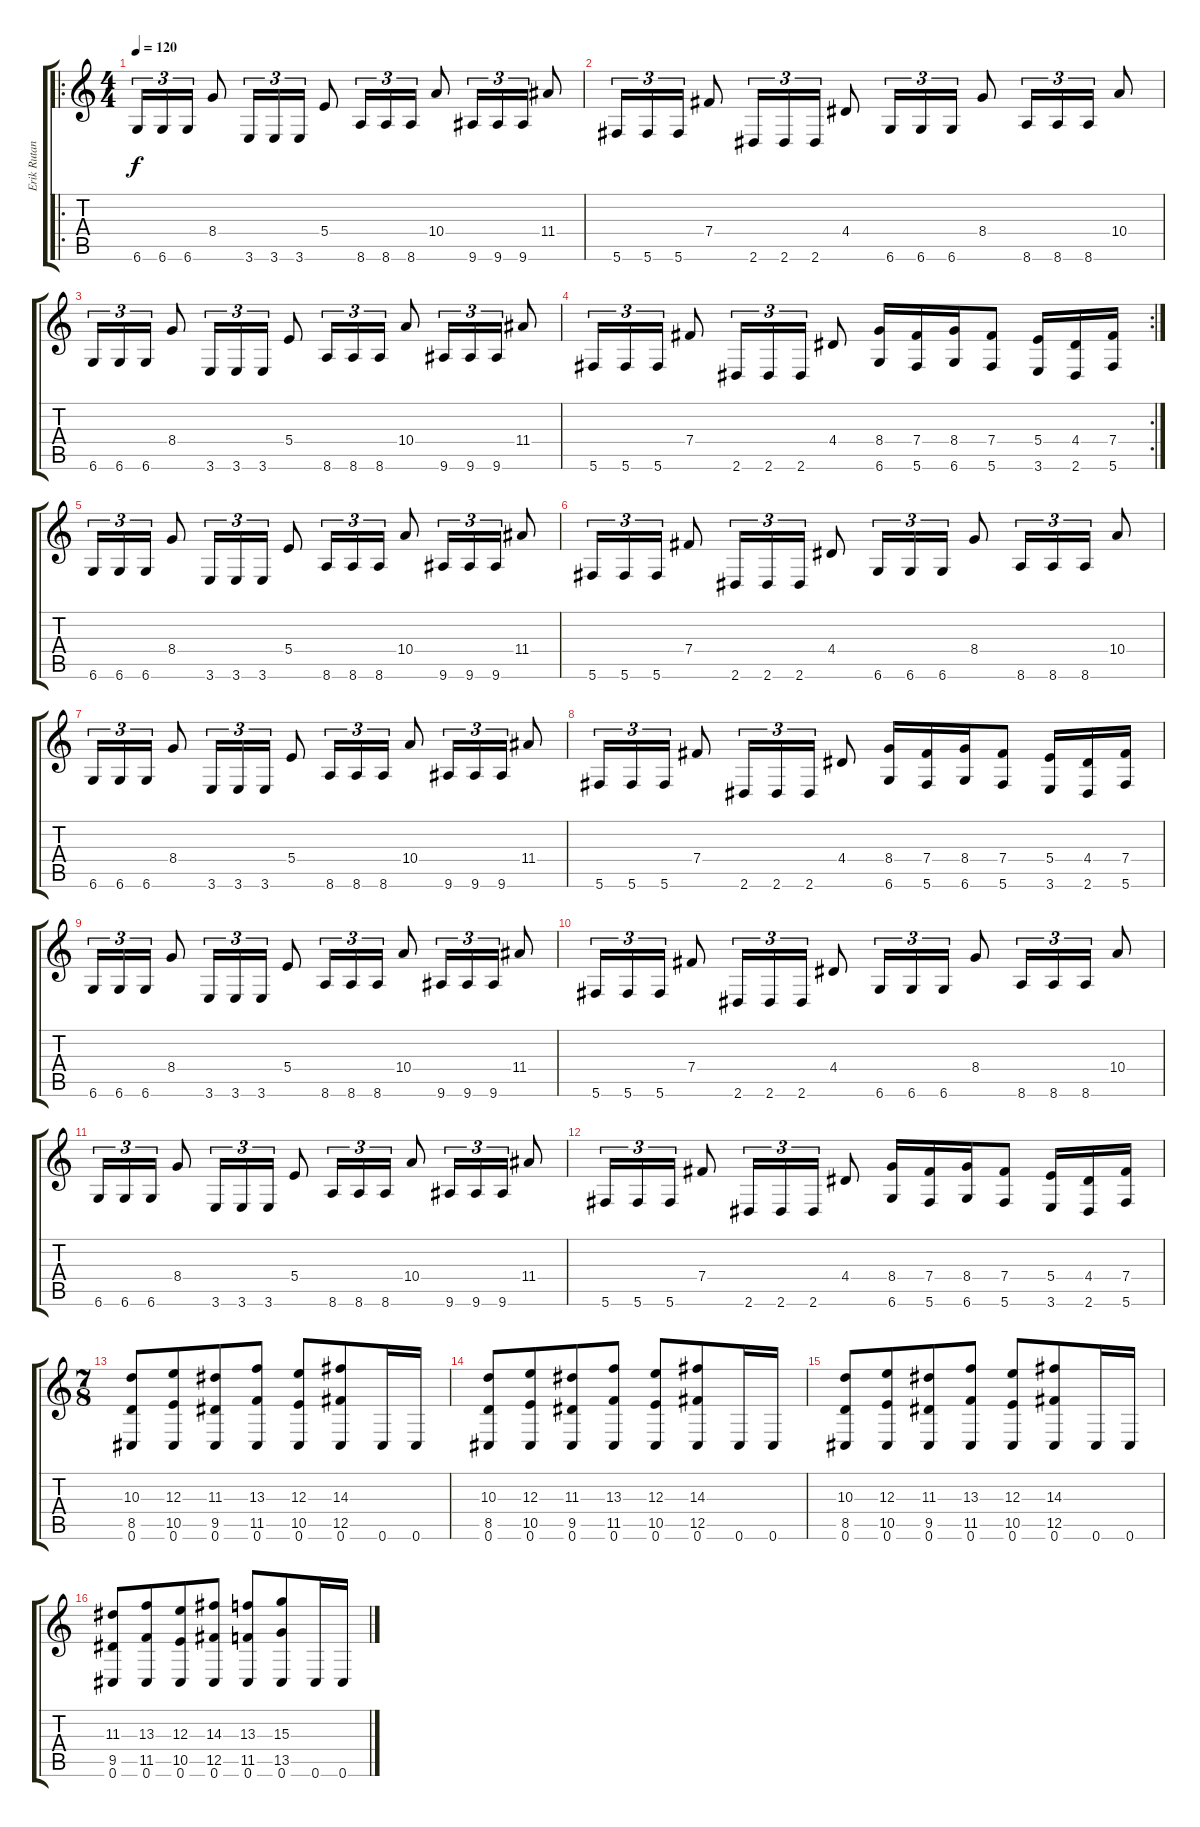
\track ("Erik Rutan2" "Erik Rutan") {instrument distortionguitar}
\staff {score tabs}
\tuning (Db4 Ab3 E3 B2 Gb2 Db2) {hide}
\ro
\ts (4 4)
\tempo 120
\clef g2
\ks c
6.6.16{tu (3 2) dy f instrument distortionguitar} 6.6.16{tu (3 2)} 6.6.16{tu (3 2)} 8.4.8 3.6.16{tu (3 2)} 3.6.16{tu (3 2)} 3.6.16{tu (3 2)} 5.4.8 8.6.16{tu (3 2)} 8.6.16{tu (3 2)} 8.6.16{tu (3 2)} 10.4.8 9.6.16{tu (3 2)} 9.6.16{tu (3 2)} 9.6.16{tu (3 2)} 11.4.8 |
5.6.16{tu (3 2)} 5.6.16{tu (3 2)} 5.6.16{tu (3 2)} 7.4.8 2.6.16{tu (3 2)} 2.6.16{tu (3 2)} 2.6.16{tu (3 2)} 4.4.8 6.6.16{tu (3 2)} 6.6.16{tu (3 2)} 6.6.16{tu (3 2)} 8.4.8 8.6.16{tu (3 2)} 8.6.16{tu (3 2)} 8.6.16{tu (3 2)} 10.4.8 |
6.6.16{tu (3 2)} 6.6.16{tu (3 2)} 6.6.16{tu (3 2)} 8.4.8 3.6.16{tu (3 2)} 3.6.16{tu (3 2)} 3.6.16{tu (3 2)} 5.4.8 8.6.16{tu (3 2)} 8.6.16{tu (3 2)} 8.6.16{tu (3 2)} 10.4.8 9.6.16{tu (3 2)} 9.6.16{tu (3 2)} 9.6.16{tu (3 2)} 11.4.8 |
\rc 2
5.6.16{tu (3 2)} 5.6.16{tu (3 2)} 5.6.16{tu (3 2)} 7.4.8 2.6.16{tu (3 2)} 2.6.16{tu (3 2)} 2.6.16{tu (3 2)} 4.4.8 (8.4 6.6).16 (7.4 5.6).16 (8.4 6.6).16 (7.4 5.6).8 (5.4 3.6).16 (4.4 2.6).16 (7.4 5.6).16 |
6.6.16{tu (3 2)} 6.6.16{tu (3 2)} 6.6.16{tu (3 2)} 8.4.8 3.6.16{tu (3 2)} 3.6.16{tu (3 2)} 3.6.16{tu (3 2)} 5.4.8 8.6.16{tu (3 2)} 8.6.16{tu (3 2)} 8.6.16{tu (3 2)} 10.4.8 9.6.16{tu (3 2)} 9.6.16{tu (3 2)} 9.6.16{tu (3 2)} 11.4.8 |
5.6.16{tu (3 2)} 5.6.16{tu (3 2)} 5.6.16{tu (3 2)} 7.4.8 2.6.16{tu (3 2)} 2.6.16{tu (3 2)} 2.6.16{tu (3 2)} 4.4.8 6.6.16{tu (3 2)} 6.6.16{tu (3 2)} 6.6.16{tu (3 2)} 8.4.8 8.6.16{tu (3 2)} 8.6.16{tu (3 2)} 8.6.16{tu (3 2)} 10.4.8 |
6.6.16{tu (3 2)} 6.6.16{tu (3 2)} 6.6.16{tu (3 2)} 8.4.8 3.6.16{tu (3 2)} 3.6.16{tu (3 2)} 3.6.16{tu (3 2)} 5.4.8 8.6.16{tu (3 2)} 8.6.16{tu (3 2)} 8.6.16{tu (3 2)} 10.4.8 9.6.16{tu (3 2)} 9.6.16{tu (3 2)} 9.6.16{tu (3 2)} 11.4.8 |
5.6.16{tu (3 2)} 5.6.16{tu (3 2)} 5.6.16{tu (3 2)} 7.4.8 2.6.16{tu (3 2)} 2.6.16{tu (3 2)} 2.6.16{tu (3 2)} 4.4.8 (8.4 6.6).16 (7.4 5.6).16 (8.4 6.6).16 (7.4 5.6).8 (5.4 3.6).16 (4.4 2.6).16 (7.4 5.6).16 |
6.6.16{tu (3 2)} 6.6.16{tu (3 2)} 6.6.16{tu (3 2)} 8.4.8 3.6.16{tu (3 2)} 3.6.16{tu (3 2)} 3.6.16{tu (3 2)} 5.4.8 8.6.16{tu (3 2)} 8.6.16{tu (3 2)} 8.6.16{tu (3 2)} 10.4.8 9.6.16{tu (3 2)} 9.6.16{tu (3 2)} 9.6.16{tu (3 2)} 11.4.8 |
5.6.16{tu (3 2)} 5.6.16{tu (3 2)} 5.6.16{tu (3 2)} 7.4.8 2.6.16{tu (3 2)} 2.6.16{tu (3 2)} 2.6.16{tu (3 2)} 4.4.8 6.6.16{tu (3 2)} 6.6.16{tu (3 2)} 6.6.16{tu (3 2)} 8.4.8 8.6.16{tu (3 2)} 8.6.16{tu (3 2)} 8.6.16{tu (3 2)} 10.4.8 |
6.6.16{tu (3 2)} 6.6.16{tu (3 2)} 6.6.16{tu (3 2)} 8.4.8 3.6.16{tu (3 2)} 3.6.16{tu (3 2)} 3.6.16{tu (3 2)} 5.4.8 8.6.16{tu (3 2)} 8.6.16{tu (3 2)} 8.6.16{tu (3 2)} 10.4.8 9.6.16{tu (3 2)} 9.6.16{tu (3 2)} 9.6.16{tu (3 2)} 11.4.8 |
5.6.16{tu (3 2)} 5.6.16{tu (3 2)} 5.6.16{tu (3 2)} 7.4.8 2.6.16{tu (3 2)} 2.6.16{tu (3 2)} 2.6.16{tu (3 2)} 4.4.8 (8.4 6.6).16 (7.4 5.6).16 (8.4 6.6).16 (7.4 5.6).8 (5.4 3.6).16 (4.4 2.6).16 (7.4 5.6).16 |
\ts (7 8)
(10.3 8.5 0.6).8 (12.3 10.5 0.6).8 (11.3 9.5 0.6).8 (13.3 11.5 0.6).8 (12.3 10.5 0.6).8 (14.3 12.5 0.6).8 0.6.16 0.6.16 |
(10.3 8.5 0.6).8 (12.3 10.5 0.6).8 (11.3 9.5 0.6).8 (13.3 11.5 0.6).8 (12.3 10.5 0.6).8 (14.3 12.5 0.6).8 0.6.16 0.6.16 |
(10.3 8.5 0.6).8 (12.3 10.5 0.6).8 (11.3 9.5 0.6).8 (13.3 11.5 0.6).8 (12.3 10.5 0.6).8 (14.3 12.5 0.6).8 0.6.16 0.6.16 |
(11.3 9.5 0.6).8 (13.3 11.5 0.6).8 (12.3 10.5 0.6).8 (14.3 12.5 0.6).8 (13.3 11.5 0.6).8 (15.3 13.5 0.6).8 0.6.16 0.6.16
